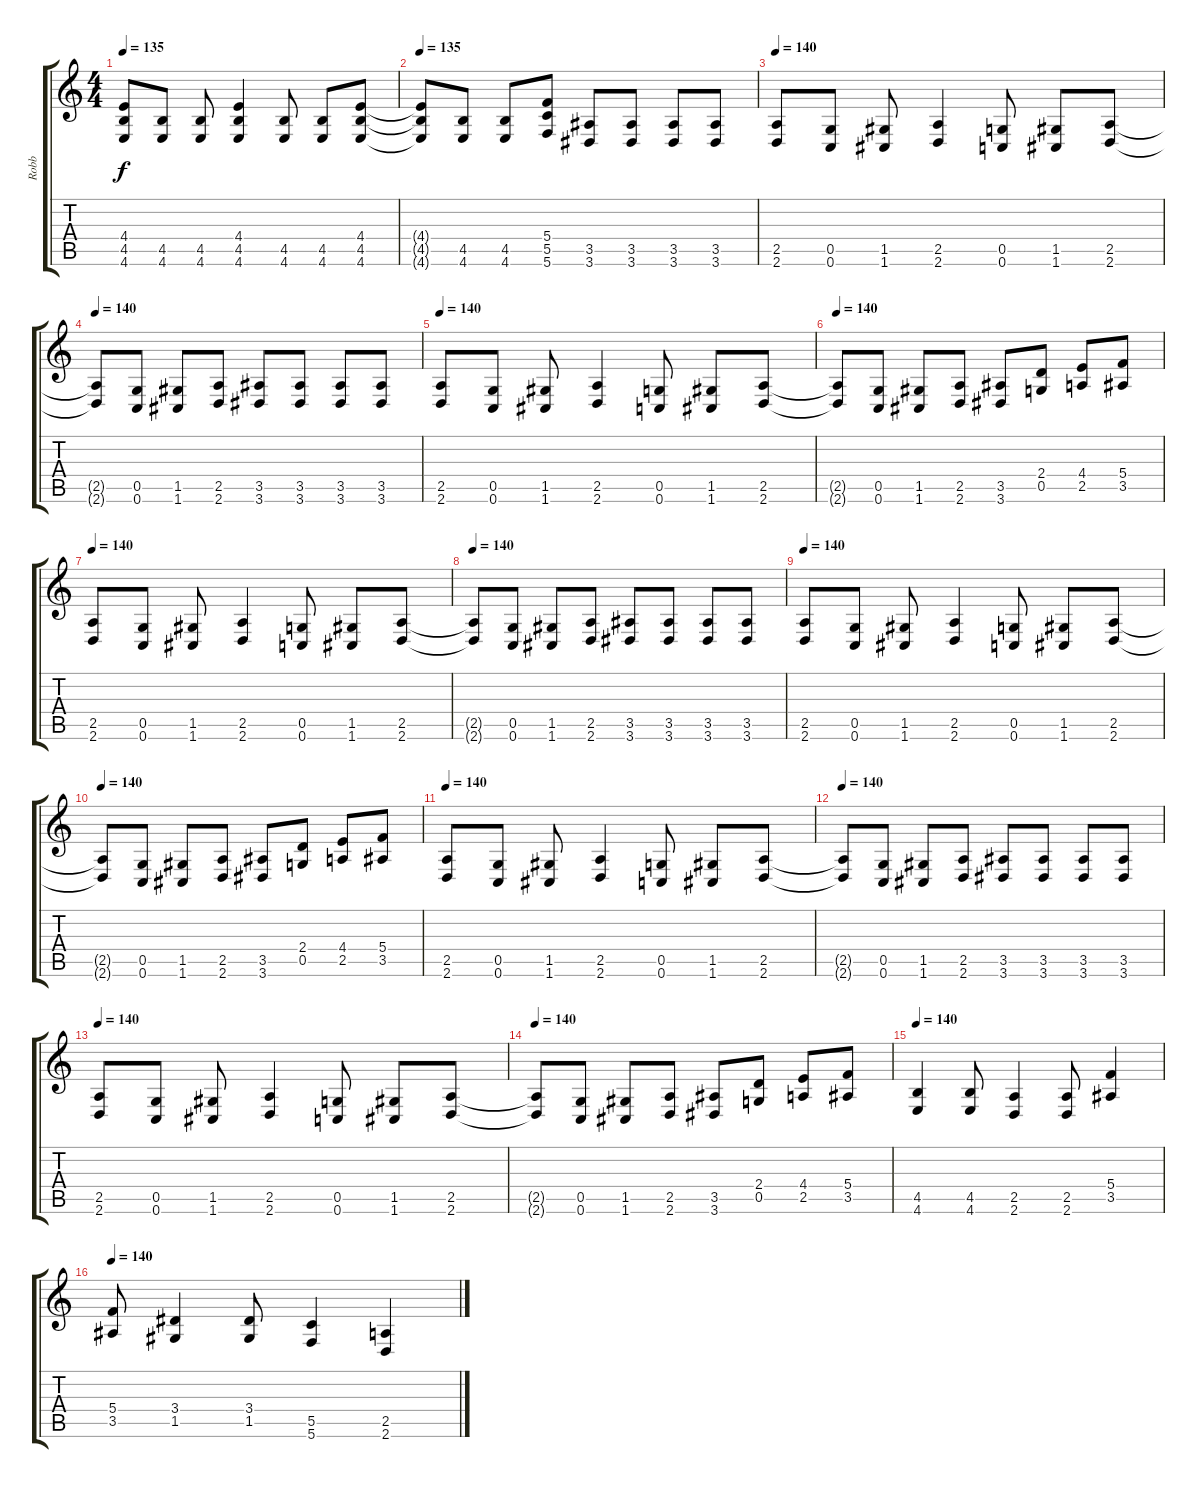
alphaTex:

\track ("Robb" "Robb") {instrument distortionguitar}
\staff {score tabs}
\tuning (D4 A3 F3 C3 G2 C2) {hide}
\ts (4 4)
\tempo 128
\tempo 135
\clef g2
\ks c
(4.4 4.5 4.6).8{dy f} (4.5 4.6).8 (4.5 4.6).8 (4.4 4.5 4.6).4 (4.5 4.6).8 (4.5 4.6).8 (4.4 4.5 4.6).8 |
\tempo 135
(4.4{t} 4.5{t} 4.6{t}).8 (4.5 4.6).8 (4.5 4.6).8 (5.4 5.5 5.6).8 (3.5 3.6).8 (3.5 3.6).8 (3.5 3.6).8 (3.5 3.6).8 |
\tempo 140
(2.5 2.6).8 (0.5 0.6).8 (1.5 1.6).8 (2.5 2.6).4 (0.5 0.6).8 (1.5 1.6).8 (2.5 2.6).8 |
\tempo 140
(2.5{t} 2.6{t}).8 (0.5 0.6).8 (1.5 1.6).8 (2.5 2.6).8 (3.5 3.6).8 (3.5 3.6).8 (3.5 3.6).8 (3.5 3.6).8 |
\tempo 140
(2.5 2.6).8 (0.5 0.6).8 (1.5 1.6).8 (2.5 2.6).4 (0.5 0.6).8 (1.5 1.6).8 (2.5 2.6).8 |
\tempo 140
(2.5{t} 2.6{t}).8 (0.5 0.6).8 (1.5 1.6).8 (2.5 2.6).8 (3.5 3.6).8 (2.4 0.5).8 (4.4 2.5).8 (5.4 3.5).8 |
\tempo 140
(2.5 2.6).8 (0.5 0.6).8 (1.5 1.6).8 (2.5 2.6).4 (0.5 0.6).8 (1.5 1.6).8 (2.5 2.6).8 |
\tempo 140
(2.5{t} 2.6{t}).8 (0.5 0.6).8 (1.5 1.6).8 (2.5 2.6).8 (3.5 3.6).8 (3.5 3.6).8 (3.5 3.6).8 (3.5 3.6).8 |
\tempo 140
(2.5 2.6).8 (0.5 0.6).8 (1.5 1.6).8 (2.5 2.6).4 (0.5 0.6).8 (1.5 1.6).8 (2.5 2.6).8 |
\tempo 140
(2.5{t} 2.6{t}).8 (0.5 0.6).8 (1.5 1.6).8 (2.5 2.6).8 (3.5 3.6).8 (2.4 0.5).8 (4.4 2.5).8 (5.4 3.5).8 |
\tempo 140
(2.5 2.6).8 (0.5 0.6).8 (1.5 1.6).8 (2.5 2.6).4 (0.5 0.6).8 (1.5 1.6).8 (2.5 2.6).8 |
\tempo 140
(2.5{t} 2.6{t}).8 (0.5 0.6).8 (1.5 1.6).8 (2.5 2.6).8 (3.5 3.6).8 (3.5 3.6).8 (3.5 3.6).8 (3.5 3.6).8 |
\tempo 140
(2.5 2.6).8 (0.5 0.6).8 (1.5 1.6).8 (2.5 2.6).4 (0.5 0.6).8 (1.5 1.6).8 (2.5 2.6).8 |
\tempo 140
(2.5{t} 2.6{t}).8 (0.5 0.6).8 (1.5 1.6).8 (2.5 2.6).8 (3.5 3.6).8 (2.4 0.5).8 (4.4 2.5).8 (5.4 3.5).8 |
\tempo 140
(4.5 4.6).4 (4.5 4.6).8 (2.5 2.6).4 (2.5 2.6).8 (5.4 3.5).4 |
\tempo 140
(5.4 3.5).8 (3.4 1.5).4 (3.4 1.5).8 (5.5 5.6).4 (2.5 2.6).4
